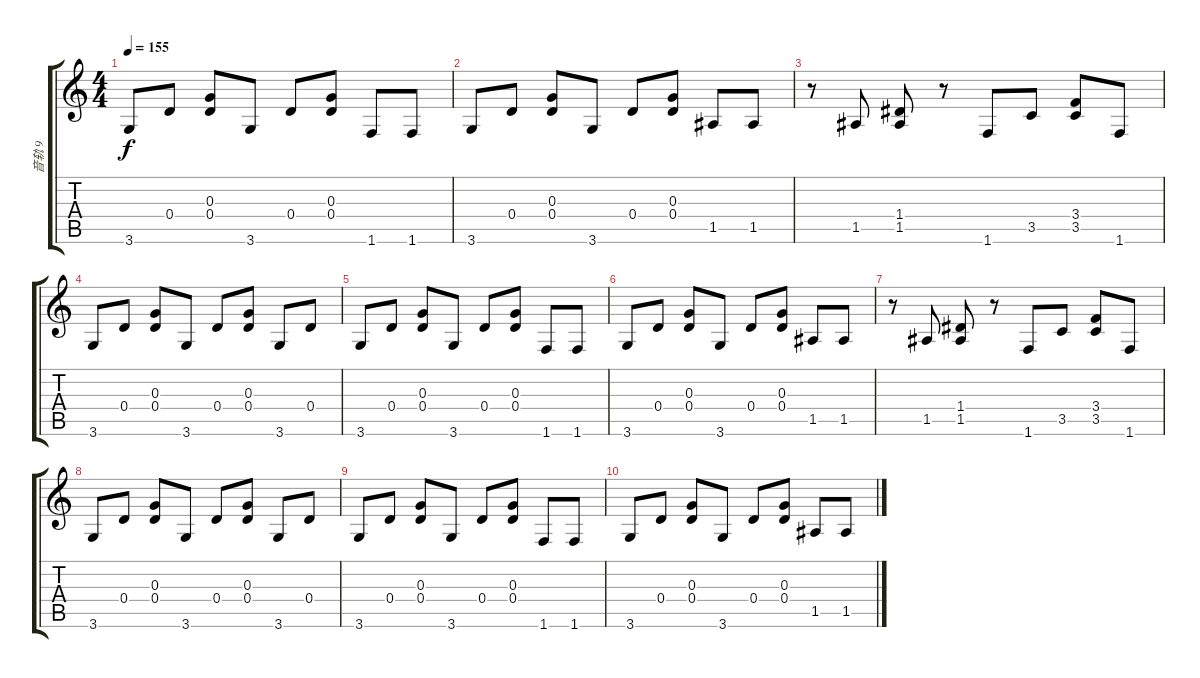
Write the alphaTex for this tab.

\track ("音轨 9" "音轨 9") {instrument distortionguitar}
\staff {score tabs}
\tuning (E4 B3 G3 D3 A2 E2) {hide}
\ts (4 4)
\tempo 155
\clef g2
\ks c
3.6.8{dy f} 0.4.8 (0.3 0.4).8 3.6.8 0.4.8 (0.3 0.4).8 1.6.8 1.6.8 |
3.6.8 0.4.8 (0.3 0.4).8 3.6.8 0.4.8 (0.3 0.4).8 1.5.8 1.5.8 |
r.8 1.5.8 (1.4 1.5).8 r.8 1.6.8 3.5.8 (3.4 3.5).8 1.6.8 |
3.6.8 0.4.8 (0.3 0.4).8 3.6.8 0.4.8 (0.3 0.4).8 3.6.8 0.4.8 |
3.6.8 0.4.8 (0.3 0.4).8 3.6.8 0.4.8 (0.3 0.4).8 1.6.8 1.6.8 |
3.6.8 0.4.8 (0.3 0.4).8 3.6.8 0.4.8 (0.3 0.4).8 1.5.8 1.5.8 |
r.8 1.5.8 (1.4 1.5).8 r.8 1.6.8 3.5.8 (3.4 3.5).8 1.6.8 |
3.6.8 0.4.8 (0.3 0.4).8 3.6.8 0.4.8 (0.3 0.4).8 3.6.8 0.4.8 |
3.6.8 0.4.8 (0.3 0.4).8 3.6.8 0.4.8 (0.3 0.4).8 1.6.8 1.6.8 |
3.6.8 0.4.8 (0.3 0.4).8 3.6.8 0.4.8 (0.3 0.4).8 1.5.8 1.5.8
